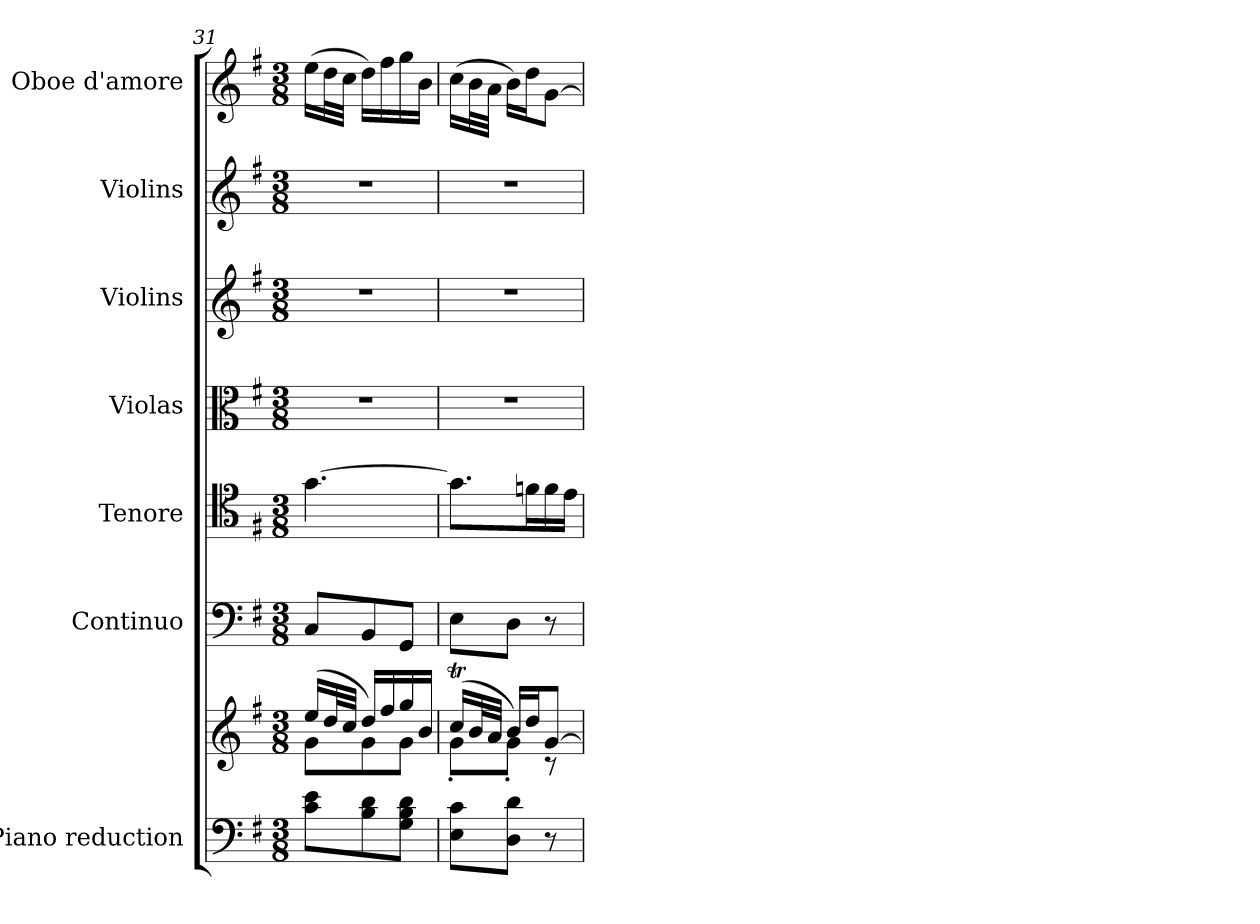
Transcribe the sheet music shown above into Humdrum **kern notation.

**kern	**kern	**kern	**kern	**kern	**kern	**kern	**kern
*part7	*part7	*part6	*part5	*part4	*part3	*part2	*part1
*staff8	*staff7	*staff6	*staff5	*staff4	*staff3	*staff2	*staff1
*I"Piano reduction	*	*I"Continuo	*I"Tenore	*I"Violas	*I"Violins	*I"Violins	*I"Oboe d'amore
*I'Pno	*	*	*	*	*	*	*I'Ob
!!LO:PB:g=z
*clefF4	*clefG2	*clefF4	*clefC4	*clefC3	*clefG2	*clefG2	*clefG2
*k[f#]	*k[f#]	*k[f#]	*k[f#]	*k[f#]	*k[f#]	*k[f#]	*k[f#]
*M3/8	*M3/8	*M3/8	*M3/8	*M3/8	*M3/8	*M3/8	*M3/8
=31	=31	=31	=31	=31	=31	=31	=31
*	*^	*	*	*	*	*	*
8c\ 8e\L	(16ee/LL	8g\L	8C/L	[4.g\	4.r	4.r	4.r	(16ee\LL
.	32dd/L	.	.	.	.	.	.	32dd\L
.	32cc/JJJ	.	.	.	.	.	.	32cc\JJJ
8B\ 8d\	16dd/LL)	8g\	8BB/	.	.	.	.	16dd\LL)
.	16ff#/	.	.	.	.	.	.	16ff#\
8G\ 8B\ 8d\J	16gg/	8g\J	8GG/J	.	.	.	.	16gg\
.	16b/JJ	.	.	.	.	.	.	16b\JJ
=32	=32	=32	=32	=32	=32	=32	=32	=32
8E\ 8c\L	(16ccT/LL	8g'\L	8E\L	8.g\L]	4.r	4.r	4.r	(16cc\LL
.	32b/L	.	.	.	.	.	.	32b\L
.	32a/JJJ	.	.	.	.	.	.	32a\JJJ
8D\ 8d\J	16b/LL)	8g'\J	8D\J	.	.	.	.	16b\LL)
.	16dd/J	.	.	16fn\L	.	.	.	16dd\J
8r	[8g/J	8r	8r	16f\	.	.	.	[8g\J
.	.	.	.	16e\JJ	.	.	.	.
*	*v	*v	*	*	*	*	*	*
=	=	=	=	=	=	=	=
*-	*-	*-	*-	*-	*-	*-	*-
